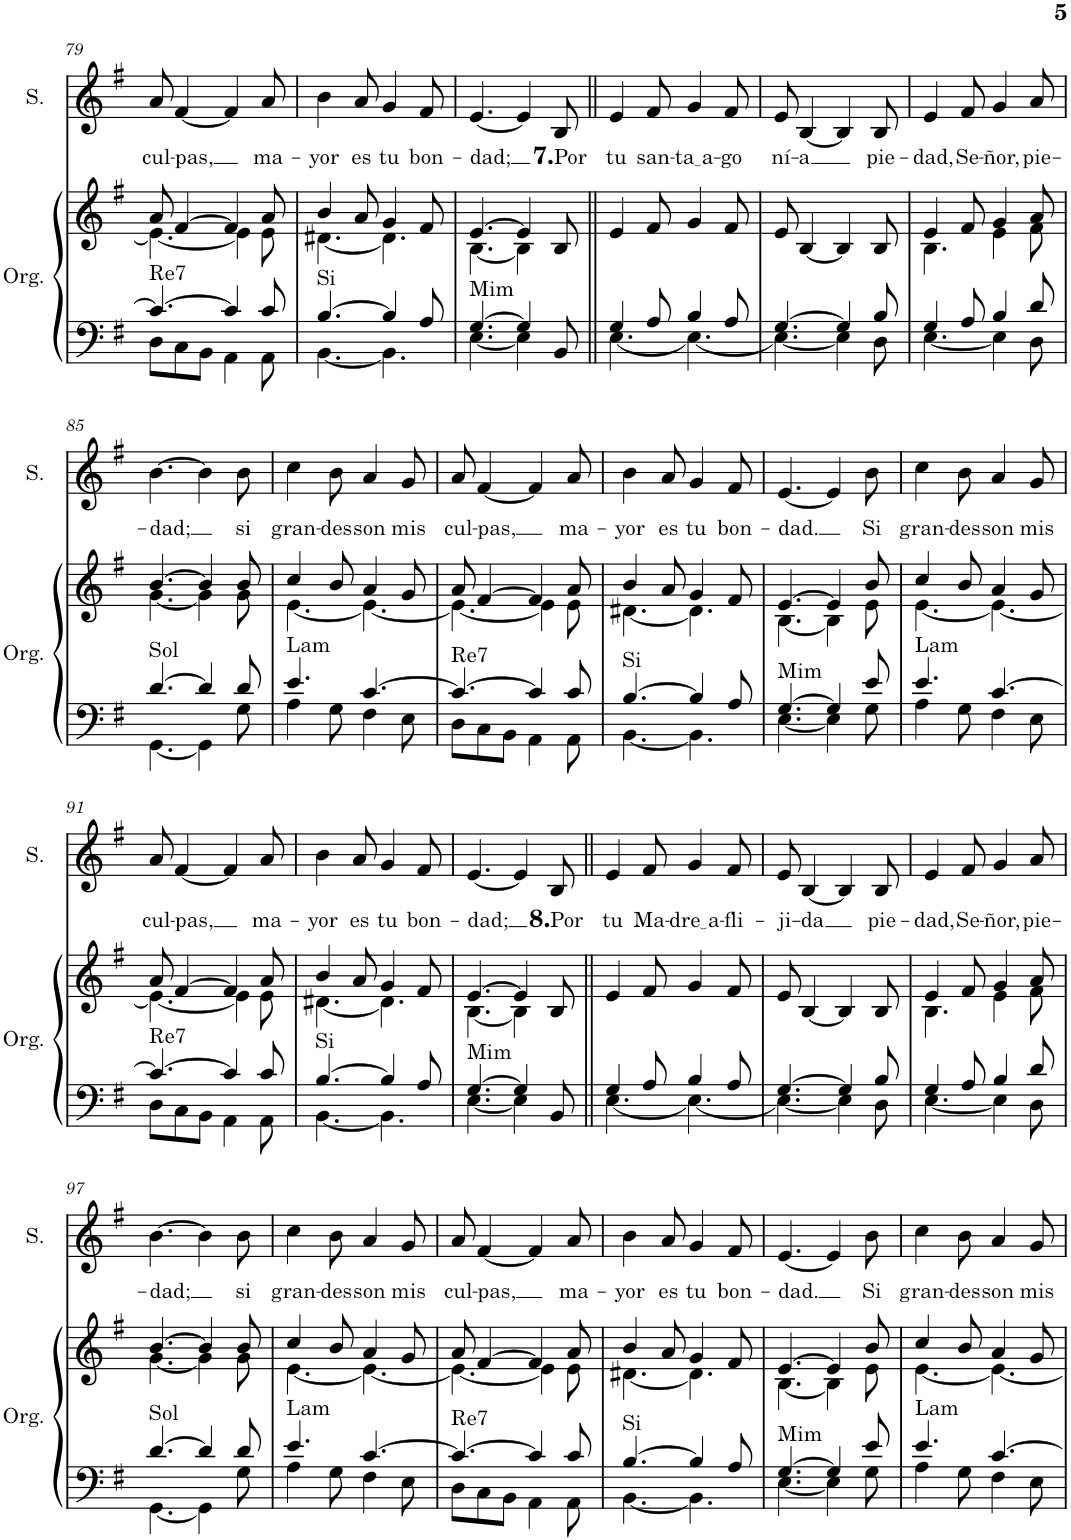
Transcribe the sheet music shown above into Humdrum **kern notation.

**kern	**kern	**harte	**kern	**text
*part2	*part2	*part2	*part1	*part1
*staff3	*staff2	*	*staff1	*staff1
*I"Órgano	*	*	*I"Soprano	*
*	*	*	*I'S.	*
!!LO:PB:g=z
*clefF4	*clefG2	*	*clefG2	*
*k[f#]	*k[f#]	*	*k[f#]	*
*M6/8	*M6/8	*	*M6/8	*
=79	=79	=79	=79	=79
*^	*^	*	*	*
!	!	!	!	!LO:H:kt=Re7	!	!LO:LY:b
4.c/_	8D\L	8a/	4.e\_	N	8a/	cul-
!	!	!	!	!	!	!LO:LY:b
.	8C\	[4f#/	.	.	[4f#/	-pas,
.	8BB\J	.	.	.	.	.
4c/]	4AA\	4f#/]	4e\]	.	4f#/]	.
!	!	!	!	!	!	!LO:LY:b
8c/	8AA\	8a/	8e\	.	8a/	ma-
=80	=80	=80	=80	=80	=80	=80
!	!	!	!	!LO:H:kt=Si	!	!LO:LY:b
[4.B/	[4.BB\	4b/	[4.d#X\	N	4b\	-yor
!	!	!	!	!	!	!LO:LY:b
.	.	8a/	.	.	8a/	es
!	!	!	!	!	!	!LO:LY:b
4B/]	4.BB\]	4g/	4.d#\]	.	4g/	tu
!	!	!	!	!	!	!LO:LY:b
8A/	.	8f#/	.	.	8f#/	bon-
=81	=81	=81	=81	=81	=81	=81
!	!	!	!	!LO:H:kt=Mim	!	!LO:LY:b
[4.G/	[4.E\	[4.e/	[4.B\	N	[4.e/	-dad;
4G/]	4E\]	4e/]	4B\]	.	4e/]	.
!	!	!	!	!	!	!LO:LY:b
8BB/	8ryy	8B/	8ryy	.	8B/	7. Por
=82||	=82||	=82||	=82||	=82||	=82||	=82||
!	!	!	!	!	!	!LO:LY:b
*	*	*v	*v	*	*	*
4G/	[4.E\	4e/	.	4e/	tu
!	!	!	!	!	!LO:LY:b
8A/	.	8f#/	.	8f#/	san-
!	!	!	!	!	!LO:LY:b
4B/	4.E\_	4g/	.	4g/	ta a
!	!	!	!	!	!LO:LY:b
8A/	.	8f#/	.	8f#/	-go
=83	=83	=83	=83	=83	=83
!	!	!	!	!	!LO:LY:b
[4.G/	4.E\_	8e/	.	8e/	ní-
!	!	!	!	!	!LO:LY:b
.	.	[4B/	.	[4B/	-a
4G/]	4E\]	4B/]	.	4B/]	.
!	!	!	!	!	!LO:LY:b
8B/	8D\	8B/	.	8B/	pie-
=84	=84	=84	=84	=84	=84
*	*	*^	*	*	*
!	!	!	!	!	!	!LO:LY:b
4G/	[4.E\	4e/	4.B\	.	4e/	-dad,
!	!	!	!	!	!	!LO:LY:b
8A/	.	8f#/	.	.	8f#/	Se-
!	!	!	!	!	!	!LO:LY:b
4B/	4E\]	4g/	4e\	.	4g/	-ñor,
!	!	!	!	!	!	!LO:LY:b
8d/	8D\	8a/	8f#\	.	8a/	pie-
!!LO:LB:g=z
=85	=85	=85	=85	=85	=85	=85
!	!	!	!	!LO:H:kt=Sol	!	!LO:LY:b
[4.d/	[4.GG\	[4.b/	[4.g\	N	[4.b\	-dad;
4d/]	4GG\]	4b/]	4g\]	.	4b\]	.
!	!	!	!	!	!	!LO:LY:b
8d/	8G\	8b/	8g\	.	8b\	si
=86	=86	=86	=86	=86	=86	=86
!	!	!	!	!LO:H:kt=Lam	!	!LO:LY:b
4.e/	4A\	4cc/	[4.e\	N	4cc\	gran-
!	!	!	!	!	!	!LO:LY:b
.	8G\	8b/	.	.	8b\	-des
!	!	!	!	!	!	!LO:LY:b
[4.c/	4F#\	4a/	4.e\_	.	4a/	son
!	!	!	!	!	!	!LO:LY:b
.	8E\	8g/	.	.	8g/	mis
=87	=87	=87	=87	=87	=87	=87
!	!	!	!	!LO:H:kt=Re7	!	!LO:LY:b
4.c/_	8D\L	8a/	4.e\_	N	8a/	cul-
!	!	!	!	!	!	!LO:LY:b
.	8C\	[4f#/	.	.	[4f#/	-pas,
.	8BB\J	.	.	.	.	.
4c/]	4AA\	4f#/]	4e\]	.	4f#/]	.
!	!	!	!	!	!	!LO:LY:b
8c/	8AA\	8a/	8e\	.	8a/	ma-
=88	=88	=88	=88	=88	=88	=88
!	!	!	!	!LO:H:kt=Si	!	!LO:LY:b
[4.B/	[4.BB\	4b/	[4.d#X\	N	4b\	-yor
!	!	!	!	!	!	!LO:LY:b
.	.	8a/	.	.	8a/	es
!	!	!	!	!	!	!LO:LY:b
4B/]	4.BB\]	4g/	4.d#\]	.	4g/	tu
!	!	!	!	!	!	!LO:LY:b
8A/	.	8f#/	.	.	8f#/	bon-
=89	=89	=89	=89	=89	=89	=89
!	!	!	!	!LO:H:kt=Mim	!	!LO:LY:b
[4.G/	[4.E\	[4.e/	[4.B\	N	[4.e/	-dad.
4G/]	4E\]	4e/]	4B\]	.	4e/]	.
!	!	!	!	!	!	!LO:LY:b
8e/	8G\	8b/	8e\	.	8b\	Si
=90	=90	=90	=90	=90	=90	=90
!	!	!	!	!LO:H:kt=Lam	!	!LO:LY:b
4.e/	4A\	4cc/	[4.e\	N	4cc\	gran-
!	!	!	!	!	!	!LO:LY:b
.	8G\	8b/	.	.	8b\	-des
!	!	!	!	!	!	!LO:LY:b
[4.c/	4F#\	4a/	4.e\_	.	4a/	son
!	!	!	!	!	!	!LO:LY:b
.	8E\	8g/	.	.	8g/	mis
!!LO:LB:g=z
=91	=91	=91	=91	=91	=91	=91
!	!	!	!	!LO:H:kt=Re7	!	!LO:LY:b
4.c/_	8D\L	8a/	4.e\_	N	8a/	cul-
!	!	!	!	!	!	!LO:LY:b
.	8C\	[4f#/	.	.	[4f#/	-pas,
.	8BB\J	.	.	.	.	.
4c/]	4AA\	4f#/]	4e\]	.	4f#/]	.
!	!	!	!	!	!	!LO:LY:b
8c/	8AA\	8a/	8e\	.	8a/	ma-
=92	=92	=92	=92	=92	=92	=92
!	!	!	!	!LO:H:kt=Si	!	!LO:LY:b
[4.B/	[4.BB\	4b/	[4.d#X\	N	4b\	-yor
!	!	!	!	!	!	!LO:LY:b
.	.	8a/	.	.	8a/	es
!	!	!	!	!	!	!LO:LY:b
4B/]	4.BB\]	4g/	4.d#\]	.	4g/	tu
!	!	!	!	!	!	!LO:LY:b
8A/	.	8f#/	.	.	8f#/	bon-
=93	=93	=93	=93	=93	=93	=93
!	!	!	!	!LO:H:kt=Mim	!	!LO:LY:b
[4.G/	[4.E\	[4.e/	[4.B\	N	[4.e/	-dad;
4G/]	4E\]	4e/]	4B\]	.	4e/]	.
!	!	!	!	!	!	!LO:LY:b
8BB/	8ryy	8B/	8ryy	.	8B/	8. Por
=94||	=94||	=94||	=94||	=94||	=94||	=94||
!	!	!	!	!	!	!LO:LY:b
*	*	*v	*v	*	*	*
4G/	[4.E\	4e/	.	4e/	tu
!	!	!	!	!	!LO:LY:b
8A/	.	8f#/	.	8f#/	Ma-
!	!	!	!	!	!LO:LY:b
4B/	4.E\_	4g/	.	4g/	dre a
!	!	!	!	!	!LO:LY:b
8A/	.	8f#/	.	8f#/	-fli-
=95	=95	=95	=95	=95	=95
!	!	!	!	!	!LO:LY:b
[4.G/	4.E\_	8e/	.	8e/	-ji-
!	!	!	!	!	!LO:LY:b
.	.	[4B/	.	[4B/	-da
4G/]	4E\]	4B/]	.	4B/]	.
!	!	!	!	!	!LO:LY:b
8B/	8D\	8B/	.	8B/	pie-
=96	=96	=96	=96	=96	=96
*	*	*^	*	*	*
!	!	!	!	!	!	!LO:LY:b
4G/	[4.E\	4e/	4.B\	.	4e/	-dad,
!	!	!	!	!	!	!LO:LY:b
8A/	.	8f#/	.	.	8f#/	Se-
!	!	!	!	!	!	!LO:LY:b
4B/	4E\]	4g/	4e\	.	4g/	-ñor,
!	!	!	!	!	!	!LO:LY:b
8d/	8D\	8a/	8f#\	.	8a/	pie-
!!LO:LB:g=z
=97	=97	=97	=97	=97	=97	=97
!	!	!	!	!LO:H:kt=Sol	!	!LO:LY:b
[4.d/	[4.GG\	[4.b/	[4.g\	N	[4.b\	-dad;
4d/]	4GG\]	4b/]	4g\]	.	4b\]	.
!	!	!	!	!	!	!LO:LY:b
8d/	8G\	8b/	8g\	.	8b\	si
=98	=98	=98	=98	=98	=98	=98
!	!	!	!	!LO:H:kt=Lam	!	!LO:LY:b
4.e/	4A\	4cc/	[4.e\	N	4cc\	gran-
!	!	!	!	!	!	!LO:LY:b
.	8G\	8b/	.	.	8b\	-des
!	!	!	!	!	!	!LO:LY:b
[4.c/	4F#\	4a/	4.e\_	.	4a/	son
!	!	!	!	!	!	!LO:LY:b
.	8E\	8g/	.	.	8g/	mis
=99	=99	=99	=99	=99	=99	=99
!	!	!	!	!LO:H:kt=Re7	!	!LO:LY:b
4.c/_	8D\L	8a/	4.e\_	N	8a/	cul-
!	!	!	!	!	!	!LO:LY:b
.	8C\	[4f#/	.	.	[4f#/	-pas,
.	8BB\J	.	.	.	.	.
4c/]	4AA\	4f#/]	4e\]	.	4f#/]	.
!	!	!	!	!	!	!LO:LY:b
8c/	8AA\	8a/	8e\	.	8a/	ma-
=100	=100	=100	=100	=100	=100	=100
!	!	!	!	!LO:H:kt=Si	!	!LO:LY:b
[4.B/	[4.BB\	4b/	[4.d#X\	N	4b\	-yor
!	!	!	!	!	!	!LO:LY:b
.	.	8a/	.	.	8a/	es
!	!	!	!	!	!	!LO:LY:b
4B/]	4.BB\]	4g/	4.d#\]	.	4g/	tu
!	!	!	!	!	!	!LO:LY:b
8A/	.	8f#/	.	.	8f#/	bon-
=101	=101	=101	=101	=101	=101	=101
!	!	!	!	!LO:H:kt=Mim	!	!LO:LY:b
[4.G/	[4.E\	[4.e/	[4.B\	N	[4.e/	-dad.
4G/]	4E\]	4e/]	4B\]	.	4e/]	.
!	!	!	!	!	!	!LO:LY:b
8e/	8G\	8b/	8e\	.	8b\	Si
=102	=102	=102	=102	=102	=102	=102
!	!	!	!	!LO:H:kt=Lam	!	!LO:LY:b
4.e/	4A\	4cc/	[4.e\	N	4cc\	gran-
!	!	!	!	!	!	!LO:LY:b
.	8G\	8b/	.	.	8b\	-des
!	!	!	!	!	!	!LO:LY:b
[4.c/	4F#\	4a/	4.e\_	.	4a/	son
!	!	!	!	!	!	!LO:LY:b
.	8E\	8g/	.	.	8g/	mis
*v	*v	*	*	*	*	*
*	*v	*v	*	*	*
=	=	=	=	=
*-	*-	*-	*-	*-
